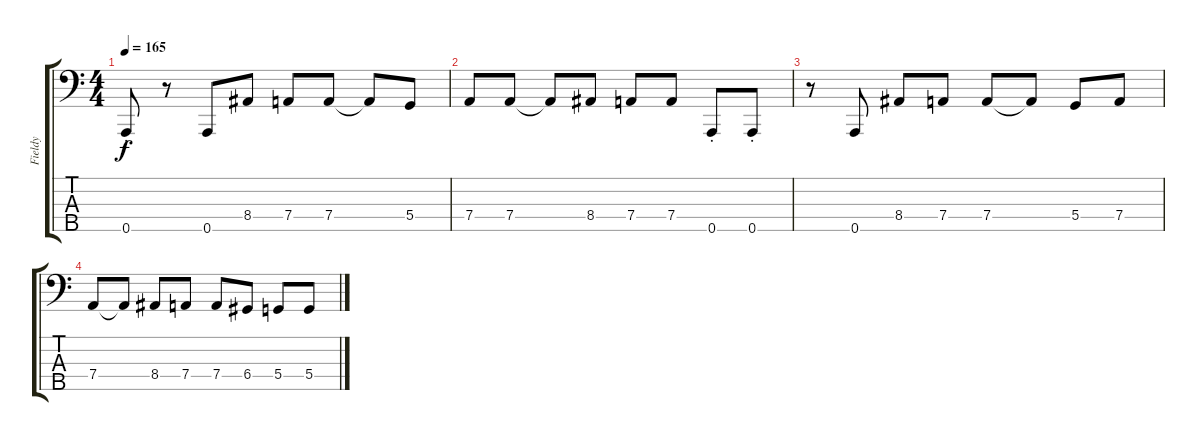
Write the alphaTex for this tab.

\track ("Fieldy" "Fieldy") {instrument electricbassfinger}
\staff {score tabs}
\tuning (F2 C2 G1 D1 A0) {hide}
\ts (4 4)
\tempo 165
\clef f4
\ks c
0.5{st}.8{dy f} r.8 0.5.8 8.4.8 7.4.8 7.4.8 7.4{t}.8 5.4.8 |
7.4.8 7.4.8 7.4{t}.8 8.4.8 7.4.8 7.4.8 0.5{st}.8 0.5{st}.8 |
r.8 0.5.8 8.4.8 7.4.8 7.4.8 7.4{t}.8 5.4.8 7.4.8 |
7.4.8 7.4{t}.8 8.4.8 7.4.8 7.4.8 6.4.8 5.4.8 5.4.8
